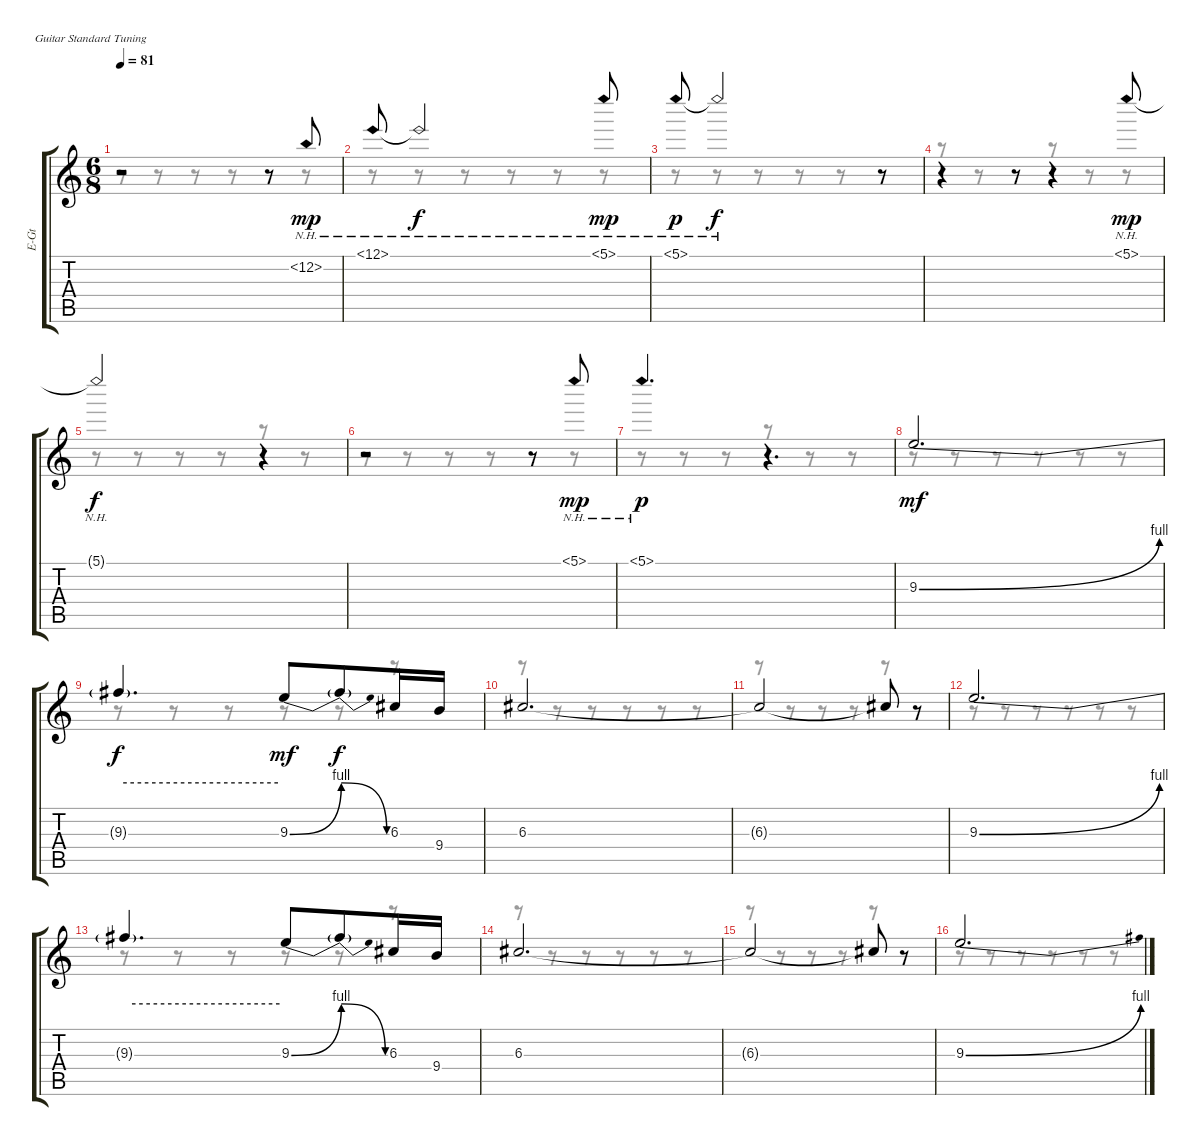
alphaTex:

\bracketExtendMode groupsimilarinstruments
\track ("James Hetfield (Rhythm)" "E-Gt") {instrument distortionguitar}
\staff {score tabs}
\tuning (E4 B3 G3 D3 A2 E2)
\voice
\ts (6 8)
\tempo 81
\clef g2
\ks c
r.2{dy mf beam Up} r.8{beam Up} 12.2{nh}.8{dy mp beam Up} |
12.1{nh}.8{beam Up} 12.1{nh t}.2{dy f beam Up} 5.1{nh}.8{dy mp beam Up} |
5.1{nh}.8{dy p beam Up} 5.1{nh t}.2{dy f beam Up} r.8{beam Up} |
r.4{beam Up} r.8{beam Up} r.4{beam Up} 5.1{nh}.8{dy mp beam Up} |
5.1{nh t}.2{dy f beam Up} r.4{beam Up} |
r.2{beam Up} r.8{beam Up} 5.1{nh}.8{dy mp beam Up} |
5.1{nh}.4{d dy p beam Up} r.4{d beam Up} |
9.3{be (bend 0 0 60 4)}.2{d dy mf beam Up} |
9.3{be (hold 0 4 60 4) t}.4{d dy f beam Up} 9.3{be (bend 0 0 60 4)}.8{dy mf beam Up} 9.3{be (release 0 4 60 0) t}.8{dy f beam Up} 6.3{acc #}.16{beam Up} 9.4.16{beam Up} |
6.3{acc #}.2{d beam Up} |
6.3{t acc #}.2{beam Up} 6.3{t acc #}.8{beam Up} r.8{beam Up} |
9.3{be (bend 0 0 60 4)}.2{d beam Up} |
9.3{be (hold 0 4 60 4) t}.4{d beam Up} 9.3{be (bend 0 0 60 4)}.8{beam Up} 9.3{be (release 0 4 60 0) t}.8{beam Up} 6.3{acc #}.16{beam Up} 9.4.16{beam Up} |
6.3{acc #}.2{d beam Up} |
6.3{t acc #}.2{beam Up} 6.3{t acc #}.8{beam Up} r.8{beam Up} |
9.3{be (bend 0 0 60 4)}.2{d beam Up}
\voice
\clef g2
\ottava regular
\simile none
\ks c
r.8{dy mf beam Down} r.8{beam Down} r.8{beam Down} r.8{beam Down} r.8{beam Down} r.8{beam Down} |
r.8{beam Down} r.8{beam Down} r.8{beam Down} r.8{beam Down} r.8{beam Down} r.8{beam Down} |
r.8{beam Down} r.8{beam Down} r.8{beam Down} r.8{beam Down} r.8{beam Down} r.8{beam Down} |
r.8{beam Down} r.8{beam Down} r.8{beam Down} r.8{beam Down} r.8{beam Down} r.8{beam Down} |
r.8{beam Down} r.8{beam Down} r.8{beam Down} r.8{beam Down} r.8{beam Down} r.8{beam Down} |
r.8{beam Down} r.8{beam Down} r.8{beam Down} r.8{beam Down} r.8{beam Down} r.8{beam Down} |
r.8{beam Down} r.8{beam Down} r.8{beam Down} r.8{beam Down} r.8{beam Down} r.8{beam Down} |
r.8{beam Down} r.8{beam Down} r.8{beam Down} r.8{beam Down} r.8{beam Down} r.8{beam Down} |
r.8{beam Down} r.8{beam Down} r.8{beam Down} r.8{beam Down} r.8{beam Down} r.8{beam Down} |
r.8{beam Down} r.8{beam Down} r.8{beam Down} r.8{beam Down} r.8{beam Down} r.8{beam Down} |
r.8{beam Down} r.8{beam Down} r.8{beam Down} r.8{beam Down} r.8{beam Down} r.8{beam Down} |
r.8{beam Down} r.8{beam Down} r.8{beam Down} r.8{beam Down} r.8{beam Down} r.8{beam Down} |
r.8{beam Down} r.8{beam Down} r.8{beam Down} r.8{beam Down} r.8{beam Down} r.8{beam Down} |
r.8{beam Down} r.8{beam Down} r.8{beam Down} r.8{beam Down} r.8{beam Down} r.8{beam Down} |
r.8{beam Down} r.8{beam Down} r.8{beam Down} r.8{beam Down} r.8{beam Down} r.8{beam Down} |
r.8{beam Down} r.8{beam Down} r.8{beam Down} r.8{beam Down} r.8{beam Down} r.8{beam Down}
